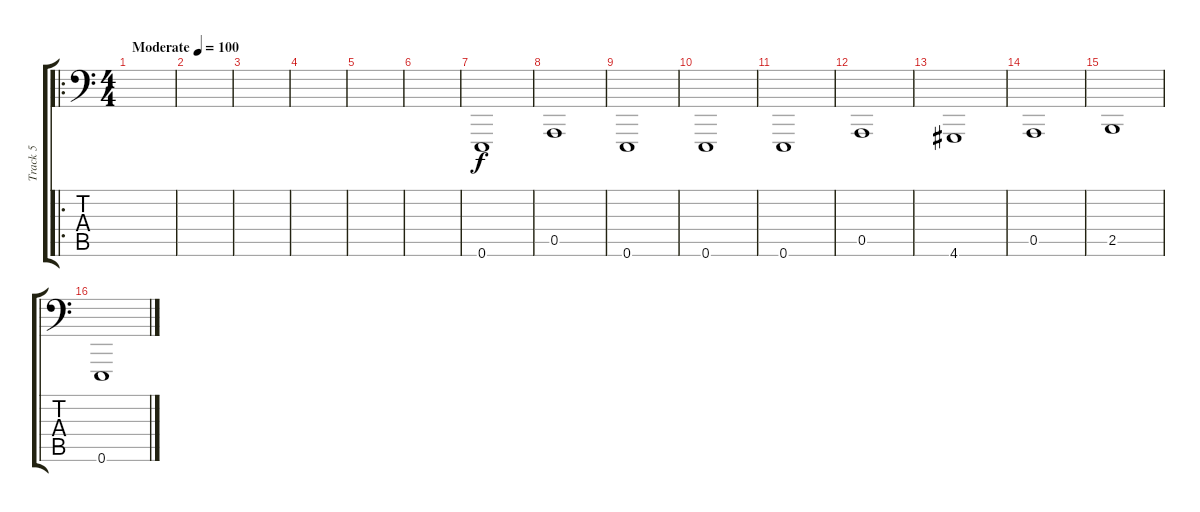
\track ("Track 5" "Track 5") {instrument acousticgrandpiano}
\staff {score tabs}
\tuning (E3 B2 G2 D2 A1 E1) {hide}
\ro
\ts (4 4)
\tempo (100 "Moderate")
\clef f4
\ks c
|
|
|
|
|
|
0.6.1 |
0.5.1 |
0.6.1 |
0.6.1 |
0.6.1 |
0.5.1 |
4.6.1 |
0.5.1 |
2.5.1 |
0.6.1
